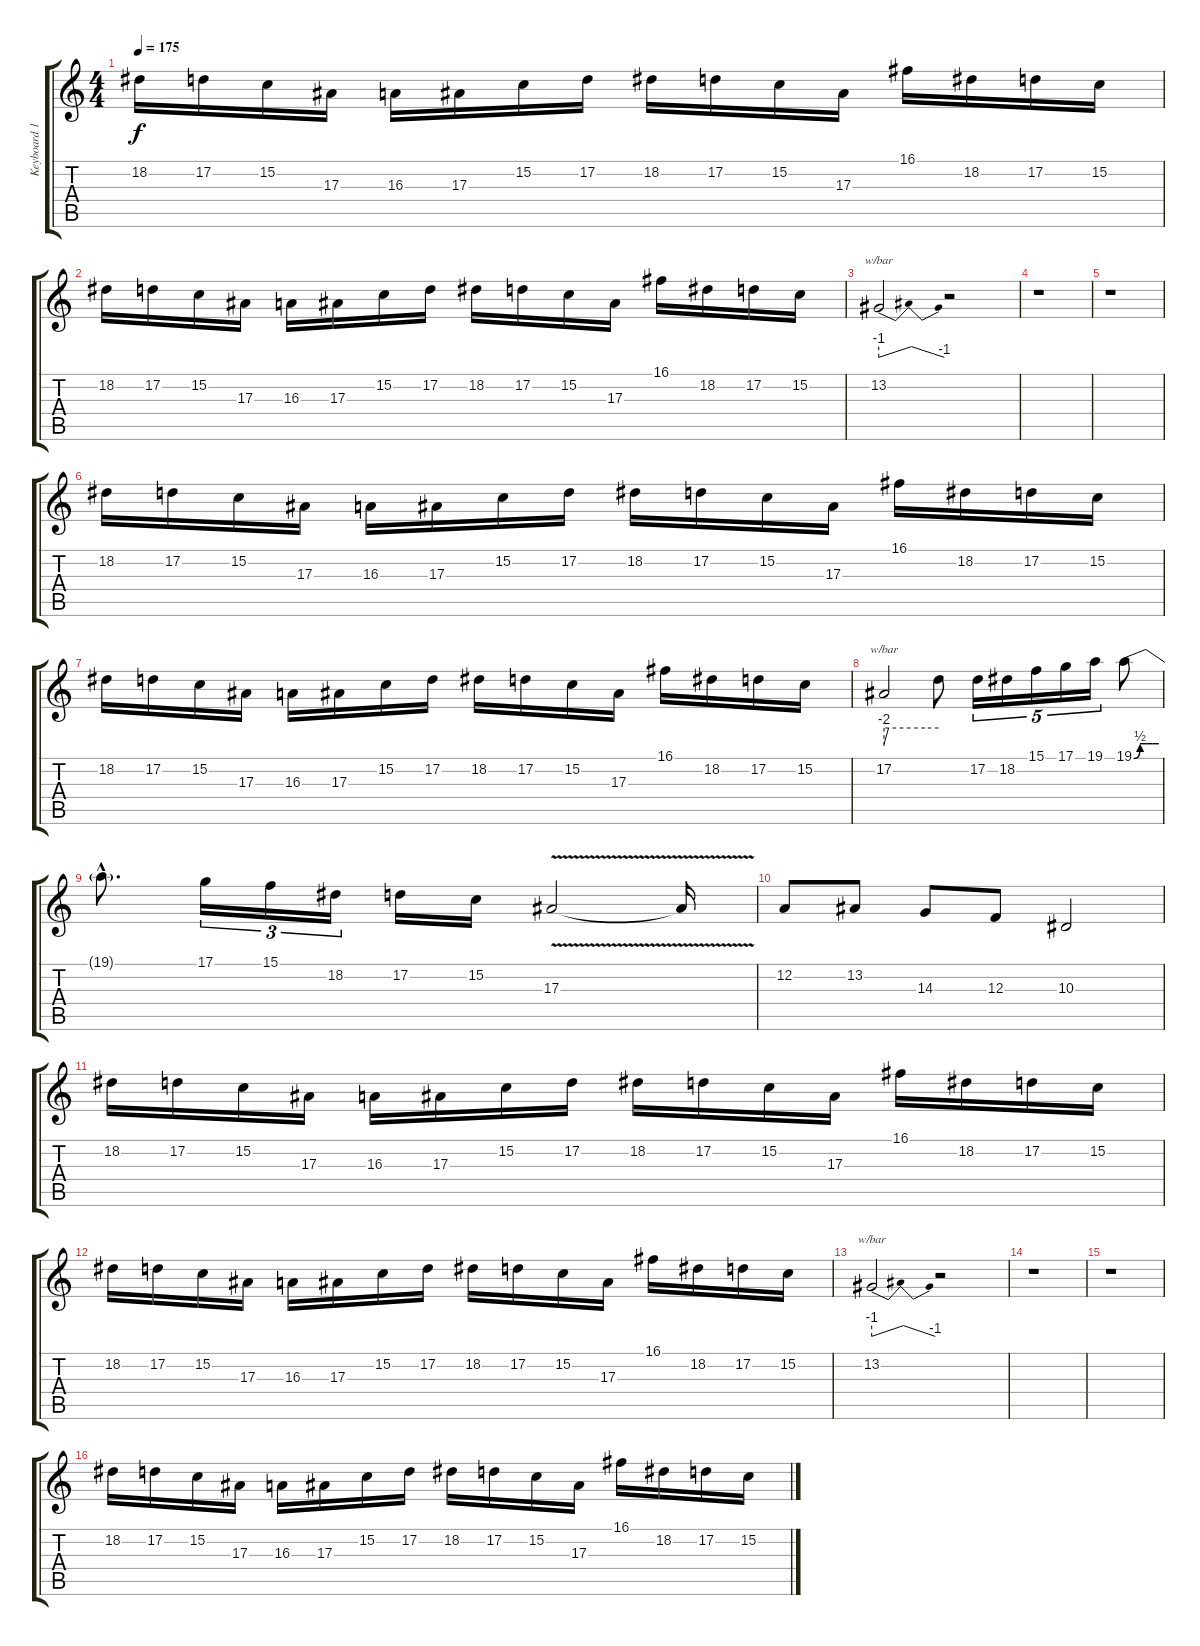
\track ("Keyboard 1 (Lead)" "Keyboard 1") {instrument lead1square}
\staff {score tabs}
\tuning (D4 A3 F3 C3 G2 D2) {hide}
\ts (4 4)
\tempo 175
\clef g2
\ks c
18.2.16{dy f volume 13 balance 2 instrument lead1square} 17.2.16 15.2.16 17.3.16 16.3.16 17.3.16 15.2.16 17.2.16 18.2.16 17.2.16 15.2.16 17.3.16 16.1.16 18.2.16 17.2.16 15.2.16 |
18.2.16 17.2.16 15.2.16 17.3.16 16.3.16 17.3.16 15.2.16 17.2.16 18.2.16 17.2.16 15.2.16 17.3.16 16.1.16 18.2.16 17.2.16 15.2.16 |
13.2.2{tbe (dip default 0 -4 5 0 50 0 60 -4)} r.2 |
r.1 |
r.1 |
18.2.16 17.2.16 15.2.16 17.3.16 16.3.16 17.3.16 15.2.16 17.2.16 18.2.16 17.2.16 15.2.16 17.3.16 16.1.16 18.2.16 17.2.16 15.2.16 |
18.2.16 17.2.16 15.2.16 17.3.16 16.3.16 17.3.16 15.2.16 17.2.16 18.2.16 17.2.16 15.2.16 17.3.16 16.1.16 18.2.16 17.2.16 15.2.16 |
17.2.2{tbe (custom default 0 -8 5 0 45 0 60 0) volume 15 balance 2} 17.2{t}.8 17.2.16{tu (5 4)} 18.2.16{tu (5 4)} 15.1.16{tu (5 4)} 17.1.16{tu (5 4)} 19.1.16{tu (5 4)} 19.1{be (custom 0 0 15 2 30 2 45 2 60 2)}.8 |
19.1{hac t}.8{d} 17.1.16{tu (3 2)} 15.1.16{tu (3 2)} 18.2.16{tu (3 2)} 17.2.16 15.2.16 17.3{v}.2 17.3{t}.16 |
12.2.8 13.2.8 14.3.8 12.3.8 10.3.2 |
18.2.16{volume 13 balance 2 instrument lead1square} 17.2.16 15.2.16 17.3.16 16.3.16 17.3.16 15.2.16 17.2.16 18.2.16 17.2.16 15.2.16 17.3.16 16.1.16 18.2.16 17.2.16 15.2.16 |
18.2.16 17.2.16 15.2.16 17.3.16 16.3.16 17.3.16 15.2.16 17.2.16 18.2.16 17.2.16 15.2.16 17.3.16 16.1.16 18.2.16 17.2.16 15.2.16 |
13.2.2{tbe (dip default 0 -4 5 0 50 0 60 -4)} r.2 |
r.1 |
r.1 |
18.2.16{volume 13 balance 2 instrument lead1square} 17.2.16 15.2.16 17.3.16 16.3.16 17.3.16 15.2.16 17.2.16 18.2.16 17.2.16 15.2.16 17.3.16 16.1.16 18.2.16 17.2.16 15.2.16
